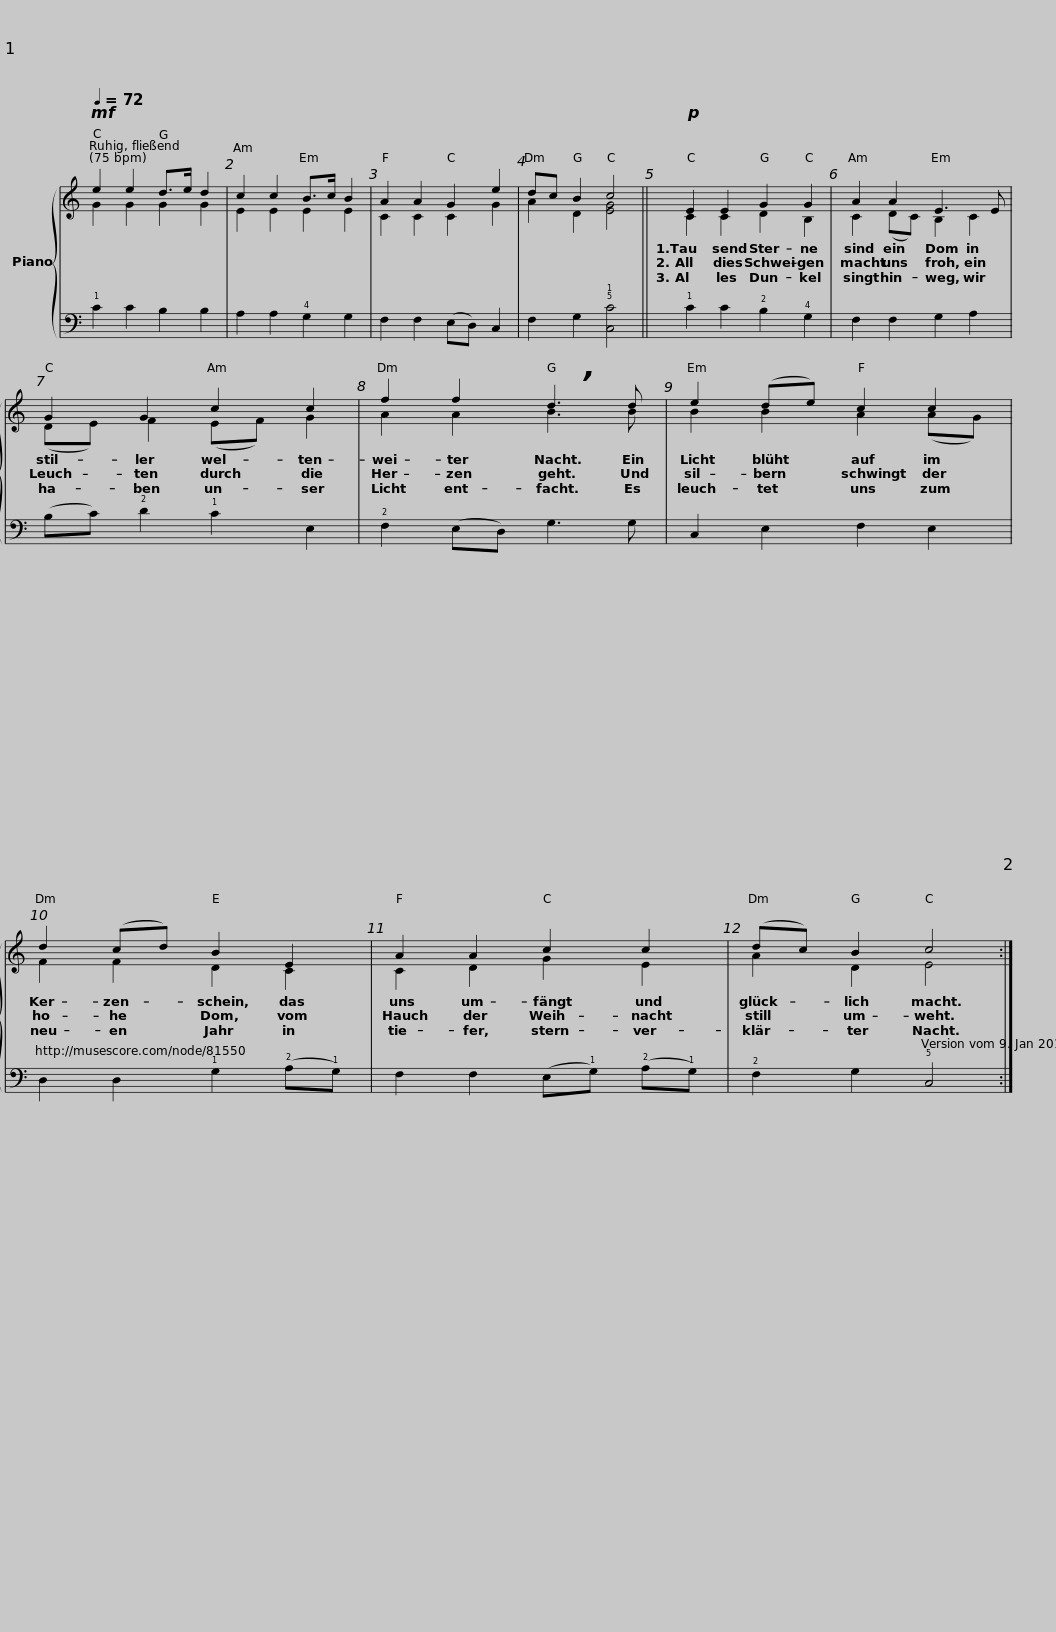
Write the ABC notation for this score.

X:1
%%score { ( 1 2 ) | 3 }
L:1/8
Q:1/4=72
M:none
I:linebreak $
K:C
V:1 treble
V:2 treble
V:3 bass
V:1
!mf! e2 e2 d>e d2 | c2 c2 B>c B2 | A2 A2 G2 e2 | dc B2 c4 ||$!p! E2 E2 G2 G2 | %5
 A2 A2 E3 E | G2 G2 c2 c2 |$ f2 f2 !breath!d3 d | e2 (de) c2 c2 | d2 (cd) B2 E2 |$ %10
 A2 A2 c2 c2 | (dc) B2 c4 :| %12
V:2
 G2 G2 G2 G2 | E2 E2 E2 E2 | C2 C2 C2 G2 | A2 D2 [EG]4 ||$ C2 C2 D2 B,2 | %5
 C2 (DC) B,2 C2 | (DE) F2 (EF) G2 |$ A2 A2 B3 B | B2 B2 A2 (AG) | F2 F2 D2 C2 |$ %10
 C2 D2 G2 E2 | A2 D2 E4 :| %12
V:3
 !1!C2 C2 B,2 B,2 | A,2 A,2 !4!G,2 G,2 | F,2 F,2 (E,D,) C,2 | F,2 G,2 !5!!1![C,C]4 ||$ !1!C2 C2 !2!B,2 !4!G,2 | %5
 F,2 F,2 G,2 A,2 | (B,C) !2!D2 !1!C2 E,2 |$ !2!F,2 (E,D,) G,3 G, | C,2 E,2 F,2 E,2 | D,2 D,2 !1!G,2 (!2!A,!1!G,) |$ %10
 F,2 F,2 (E,!1!G,) (!2!A,!1!G,) | !2!F,2 G,2 !5!C,4 :| %12
